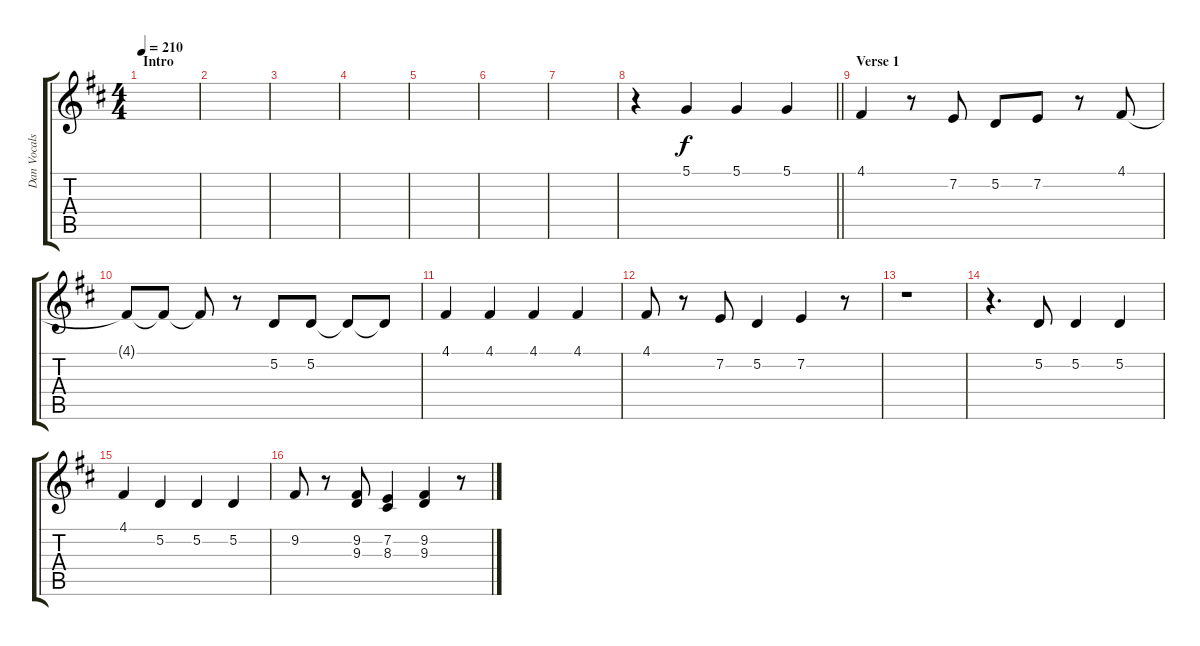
\track ("Dan Vocals" "Dan Vocals") {instrument oboe}
\staff {score tabs}
\tuning (D4 A3 F3 C3 G2 D2) {hide}
\ts (4 4)
\section ("" "Intro")
\tempo 210
\clef g2
\ks d
|
|
|
|
|
|
|
\barLineRight lightlight
r.4 5.1.4 5.1.4 5.1.4 |
\section ("" "Verse 1")
4.1.4 r.8 7.2.8 5.2.8 7.2.8 r.8 4.1.8 |
4.1{t}.8 4.1{t}.8 4.1{t}.8 r.8 5.2.8 5.2.8 5.2{t}.8 5.2{t}.8 |
4.1.4 4.1.4 4.1.4 4.1.4 |
4.1.8 r.8 7.2.8 5.2.4 7.2.4 r.8 |
r.1 |
r.4{d} 5.2.8 5.2.4 5.2.4 |
4.1.4 5.2.4 5.2.4 5.2.4 |
9.2.8 r.8 (9.2 9.3).8 (7.2 8.3).4 (9.2 9.3).4 r.8
